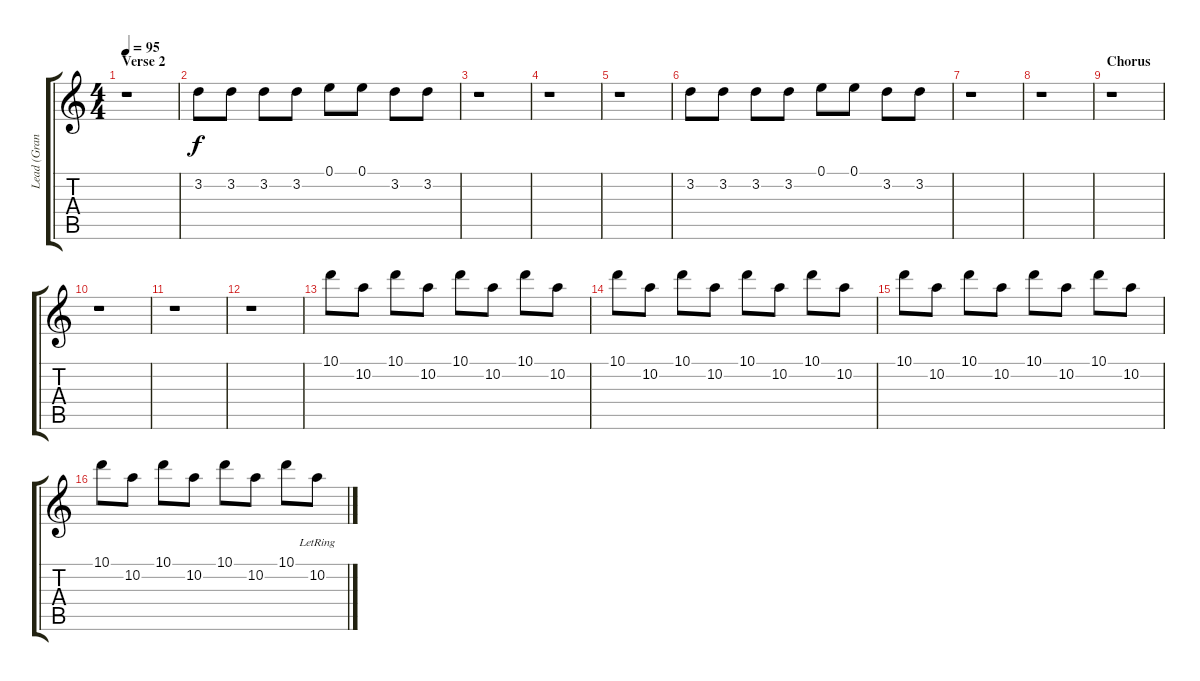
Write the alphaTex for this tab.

\track ("Lead (Grant Nicholas)" "Lead (Gran") {instrument distortionguitar}
\staff {score tabs}
\tuning (E4 B3 G3 D3 A2 D2) {hide}
\ts (4 4)
\section ("" "Verse 2")
\tempo 95
\clef g2
\ks c
r.1{dy f} |
3.2.8 3.2.8 3.2.8 3.2.8 0.1.8 0.1.8 3.2.8 3.2.8 |
r.1 |
r.1 |
r.1 |
3.2.8 3.2.8 3.2.8 3.2.8 0.1.8 0.1.8 3.2.8 3.2.8 |
r.1 |
r.1 |
\section ("" "Chorus")
r.1 |
r.1 |
r.1 |
r.1 |
10.1.8{volume 12} 10.2.8 10.1.8 10.2.8 10.1.8 10.2.8 10.1.8 10.2.8 |
10.1.8 10.2.8 10.1.8 10.2.8 10.1.8 10.2.8 10.1.8 10.2.8 |
10.1.8 10.2.8 10.1.8 10.2.8 10.1.8 10.2.8 10.1.8 10.2.8 |
10.1.8 10.2.8 10.1.8 10.2.8 10.1.8 10.2.8 10.1.8 10.2{lr}.8
